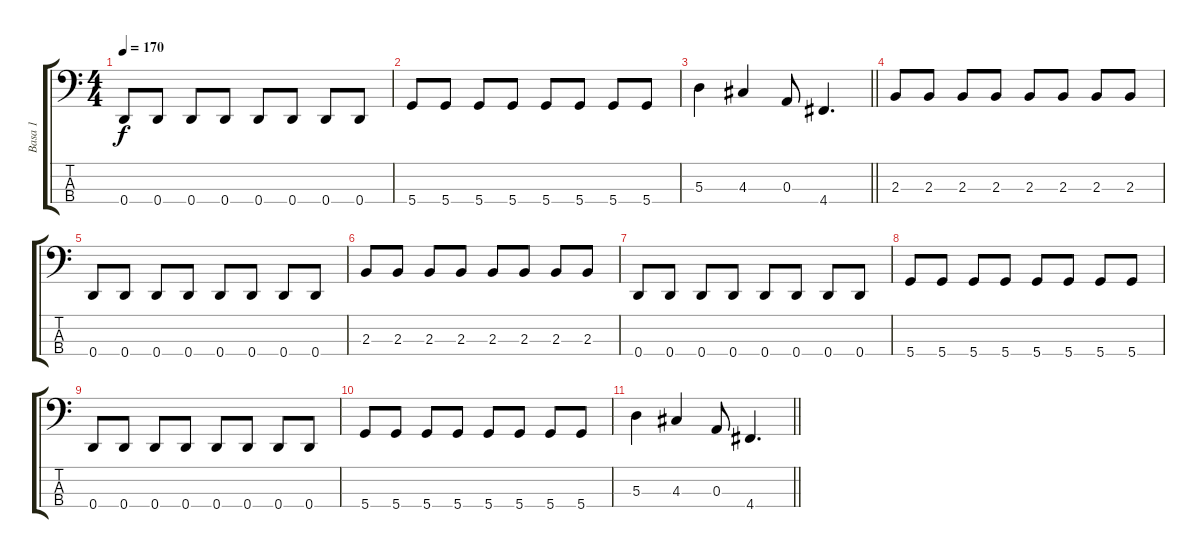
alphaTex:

\track ("Basa 1" "Basa 1") {instrument electricbassfinger}
\staff {score tabs}
\tuning (G2 D2 A1 D1) {hide}
\ts (4 4)
\tempo 170
\clef f4
\ks c
0.4.8{dy f} 0.4.8 0.4.8 0.4.8 0.4.8 0.4.8 0.4.8 0.4.8 |
5.4.8 5.4.8 5.4.8 5.4.8 5.4.8 5.4.8 5.4.8 5.4.8 |
\barLineRight lightlight
5.3.4 4.3.4 0.3.8 4.4.4{d} |
2.3.8 2.3.8 2.3.8 2.3.8 2.3.8 2.3.8 2.3.8 2.3.8 |
0.4.8 0.4.8 0.4.8 0.4.8 0.4.8 0.4.8 0.4.8 0.4.8 |
2.3.8 2.3.8 2.3.8 2.3.8 2.3.8 2.3.8 2.3.8 2.3.8 |
0.4.8 0.4.8 0.4.8 0.4.8 0.4.8 0.4.8 0.4.8 0.4.8 |
5.4.8 5.4.8 5.4.8 5.4.8 5.4.8 5.4.8 5.4.8 5.4.8 |
0.4.8 0.4.8 0.4.8 0.4.8 0.4.8 0.4.8 0.4.8 0.4.8 |
5.4.8 5.4.8 5.4.8 5.4.8 5.4.8 5.4.8 5.4.8 5.4.8 |
\barLineRight lightlight
5.3.4 4.3.4 0.3.8 4.4.4{d}
